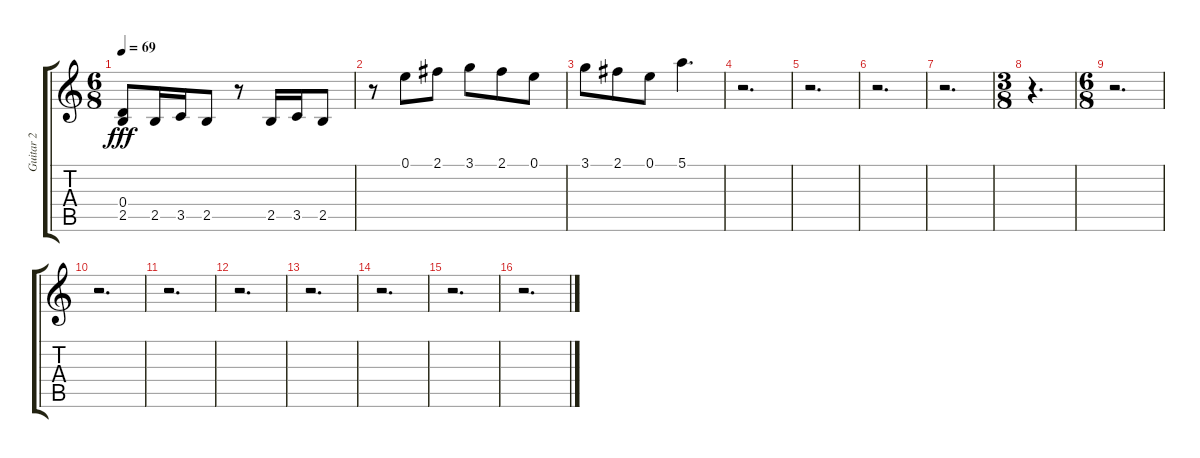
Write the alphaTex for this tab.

\track ("Guitar 2" "Guitar 2") {instrument electricguitarclean}
\staff {score tabs}
\tuning (E4 B3 G3 D3 A2 E2) {hide}
\ts (6 8)
\tempo 69
\clef g2
\ks c
(0.4 2.5).8{dy fff} 2.5.16 3.5.16 2.5.8 r.8 2.5.16 3.5.16 2.5.8 |
r.8 0.1.8 2.1.8 3.1.8 2.1.8 0.1.8 |
3.1.8 2.1.8 0.1.8 5.1.4{d} |
r.2{d} |
r.2{d} |
r.2{d} |
r.2{d} |
\ts (3 8)
r.4{d} |
\ts (6 8)
r.2{d} |
r.2{d} |
r.2{d} |
r.2{d} |
r.2{d} |
r.2{d} |
r.2{d} |
r.2{d}
